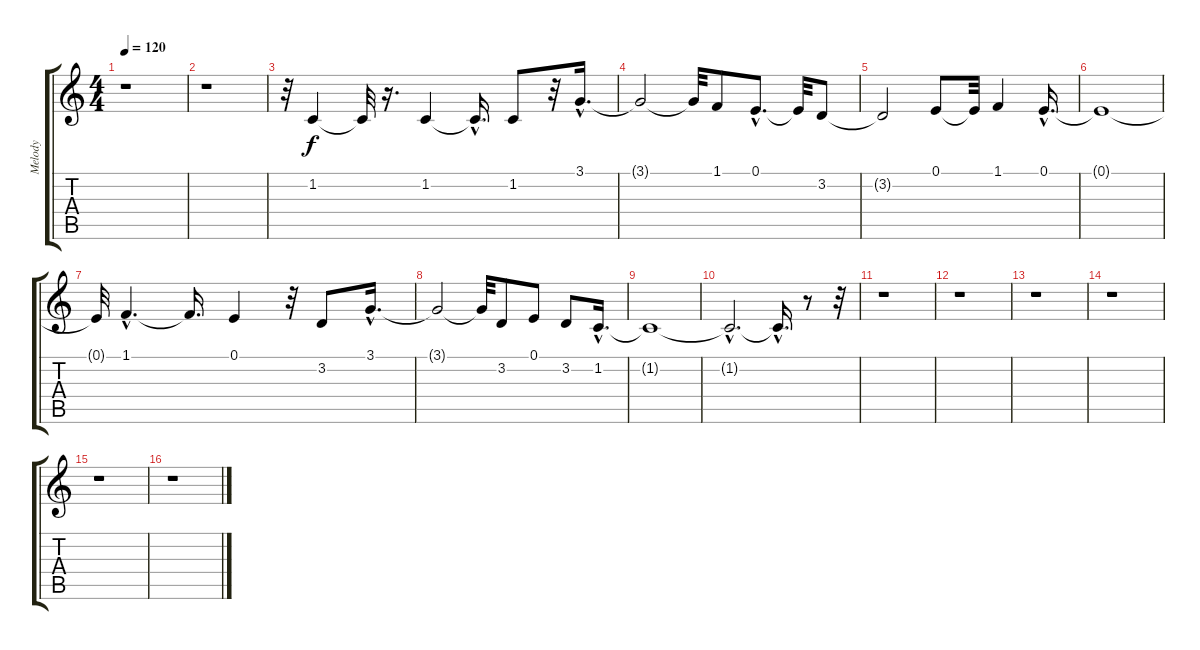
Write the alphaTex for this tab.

\track ("Melody  " "Melody  ") {instrument pad5bowed}
\staff {score tabs}
\tuning (E4 B3 G3 D3 A2 E2) {hide}
\ts (4 4)
\tempo 120
\clef g2
\ks c
r.1{dy f instrument pad5bowed} |
r.1 |
r.32 1.2.4 1.2{t}.32 r.16{d} 1.2.4 1.2{hac t}.16{d} 1.2.8 r.32 3.1{hac}.16{d} |
3.1{t}.2 3.1{t}.32 1.1.8 0.1{hac}.8{d} 0.1{t}.32 3.2.8 |
3.2{t}.2 0.1.8 0.1{t}.32 1.1.4 0.1{hac}.16{d} |
0.1{t}.1 |
0.1{t}.32 1.1{hac}.4{d} 1.1{t}.16{d} 0.1.4 r.32 3.2.8 3.1{hac}.16{d} |
3.1{t}.2 3.1{t}.32 3.2.8 0.1.8 3.2.8 1.2{hac}.16{d} |
1.2{t}.1 |
1.2{hac t}.2{d} 1.2{hac t}.16{d} r.8 r.32 |
r.1 |
r.1 |
r.1 |
r.1 |
r.1 |
r.1
